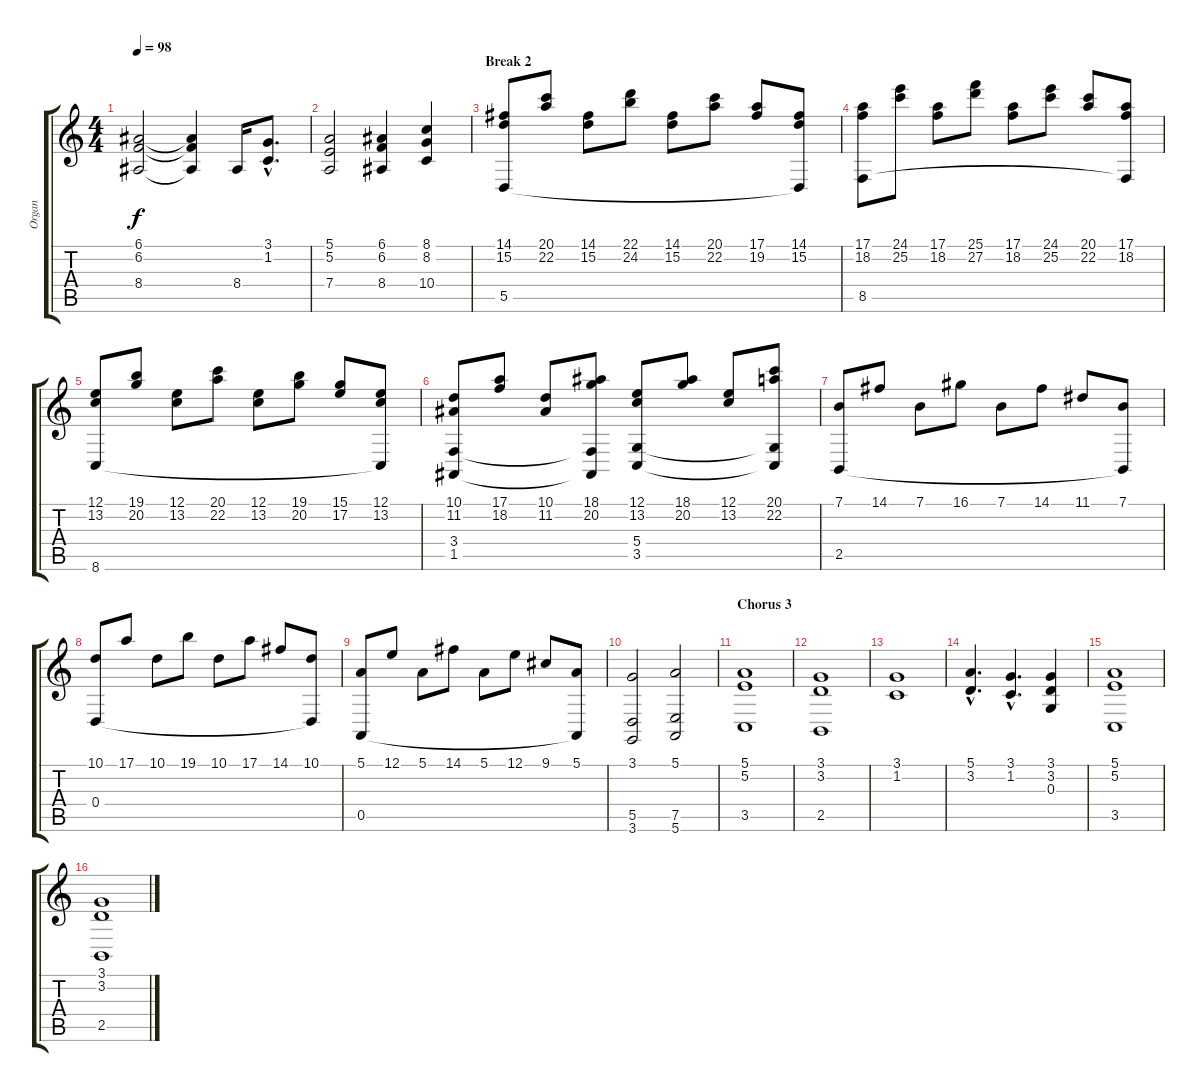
\track ("Organ" "Organ") {instrument rockorgan}
\staff {score tabs}
\tuning (E4 B3 G3 D3 A2 E2) {hide}
\ts (4 4)
\tempo 98
\clef g2
\ks c
(6.1 6.2 8.4).2{dy f} (6.1{t} 6.2{t} 8.4{t}).4 8.4.16 (3.1{hac} 1.2{hac}).8{d} |
(5.1 5.2 7.4).2 (6.1 6.2 8.4).4 (8.1 8.2 10.4).4 |
\section ("" "Break 2")
(14.1 15.2 5.5).8{balance 3 instrument churchorgan} (20.1 22.2).8 (14.1 15.2).8 (22.1 24.2).8 (14.1 15.2).8 (20.1 22.2).8 (17.1 19.2).8 (14.1 15.2 5.5{t}).8 |
(17.1 18.2 8.5).8 (24.1 25.2).8 (17.1 18.2).8 (25.1 27.2).8 (17.1 18.2).8 (24.1 25.2).8 (20.1 22.2).8 (17.1 18.2 8.5{t}).8 |
(12.1 13.2 8.6).8 (19.1 20.2).8 (12.1 13.2).8 (20.1 22.2).8 (12.1 13.2).8 (19.1 20.2).8 (15.1 17.2).8 (12.1 13.2 8.6{t}).8 |
(10.1 11.2 3.4 1.5).8 (17.1 18.2).8 (10.1 11.2).8 (18.1 20.2 3.4{t} 1.5{t}).8 (12.1 13.2 5.4 3.5).8 (18.1 20.2).8 (12.1 13.2).8 (20.1 22.2 5.4{t} 3.5{t}).8 |
(7.1 2.5).8 14.1.8 7.1.8 16.1.8 7.1.8 14.1.8 11.1.8 (7.1 2.5{t}).8 |
(10.1 0.4).8 17.1.8 10.1.8 19.1.8 10.1.8 17.1.8 14.1.8 (10.1 0.4{t}).8 |
(5.1 0.5).8 12.1.8 5.1.8 14.1.8 5.1.8 12.1.8 9.1.8 (5.1 0.5{t}).8 |
(3.1 5.5 3.6).2 (5.1 7.5 5.6).2 |
\section ("" "Chorus 3")
(5.1 5.2 3.5).1{balance 8 instrument stringensemble1} |
(3.1 3.2 2.5).1 |
(3.1 1.2).1 |
(5.1{hac} 3.2{hac}).4{d} (3.1{hac} 1.2{hac}).4{d} (3.1 3.2 0.3).4 |
(5.1 5.2 3.5).1 |
(3.1 3.2 2.5).1
